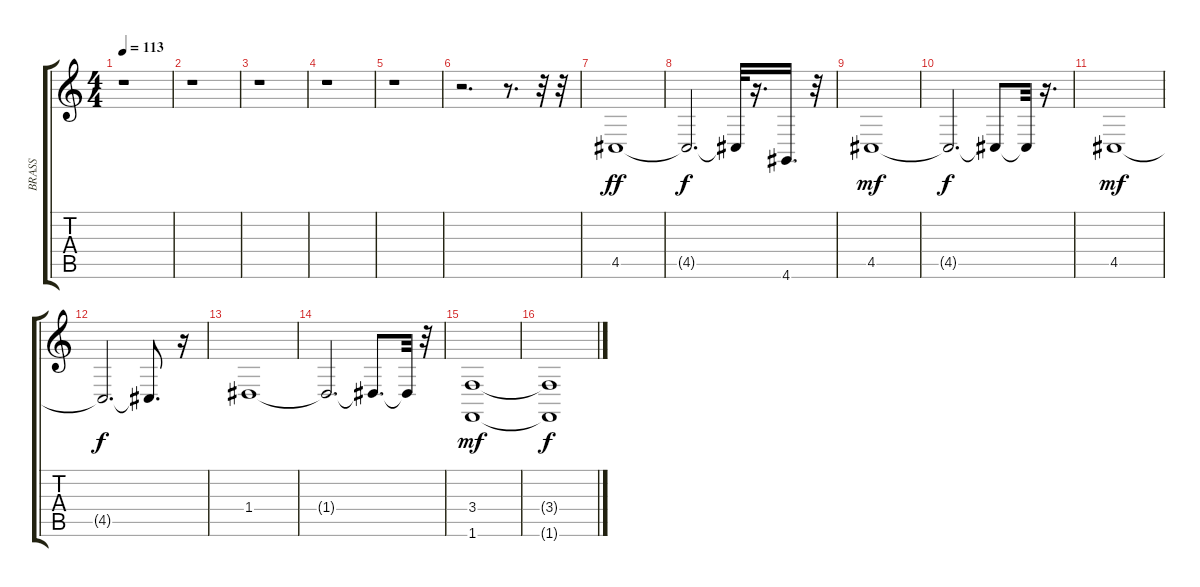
\track ("BRASS" "BRASS") {instrument lead2sawtooth}
\staff {score tabs}
\tuning (E4 B3 G3 D3 A2 E2) {hide}
\ts (4 4)
\tempo 113
\clef g2
\ks c
r.1{dy f} |
r.1 |
r.1 |
r.1 |
r.1 |
r.2{d} r.8{d} r.32 r.32 |
4.5.1{dy ff} |
4.5{t}.2{d dy f} 4.5{t}.32 r.16{d} 4.6.16{d} r.32 |
4.5.1{dy mf} |
4.5{t}.2{d dy f} 4.5{t}.8 4.5{t}.32 r.16{d} |
4.5.1{dy mf} |
4.5{t}.2{d dy f} 4.5{t}.8{d} r.16 |
1.4.1 |
1.4{t}.2{d} 1.4{t}.8{d} 1.4{t}.32 r.32 |
(3.4 1.6).1{dy mf} |
(3.4{t} 1.6{t}).1{dy f}
